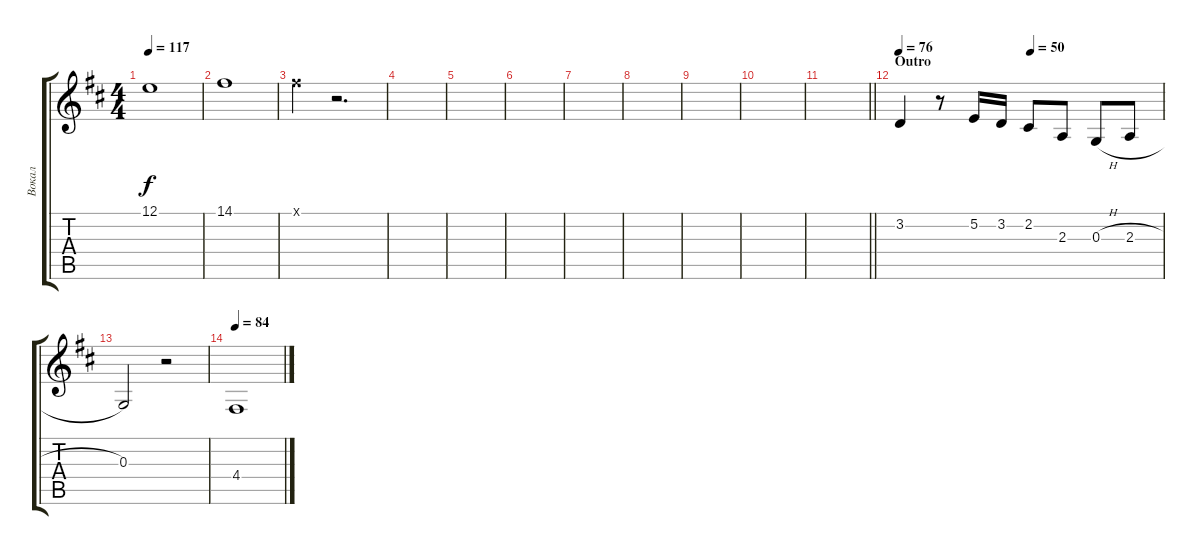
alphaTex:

\track ("Вокал" "Вокал") {instrument trumpet}
\staff {score tabs}
\tuning (E4 B3 G3 D3 A2 E2) {hide}
\ts (4 4)
\tempo 117
\clef g2
\ks d
12.1.1{dy f} |
14.1.1 |
14.1{x}.4 r.2{d} |
|
|
|
|
|
|
|
\barLineRight lightlight
|
\section ("" "Outro")
\tempo 76
\tempo (50 0.5)
\ks bminor
3.2.4 r.8 5.2.16 3.2.16 2.2.8 2.3.8 0.3{h}.8 2.3{h}.8 |
0.3.2 r.2 |
\tempo 84
4.4.1
